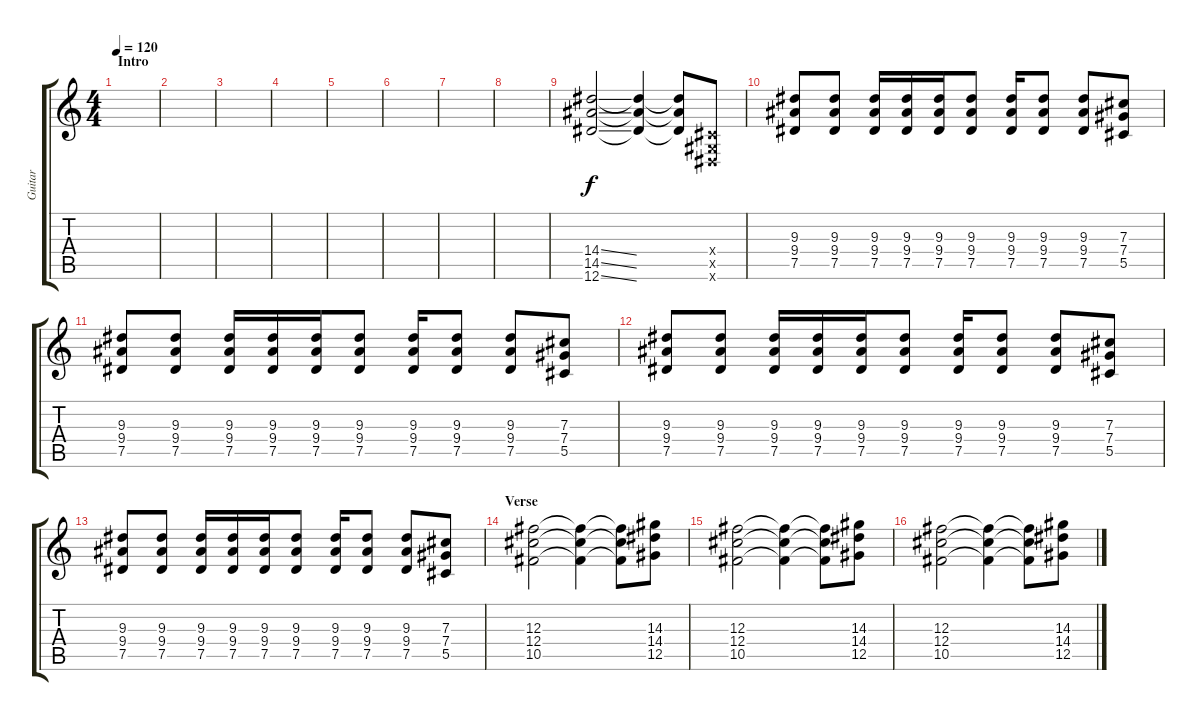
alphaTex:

\track ("Guitar" "Guitar") {instrument distortionguitar}
\staff {score tabs}
\tuning (Eb4 Bb3 Gb3 Db3 Ab2 Eb2) {hide}
\ts (4 4)
\section ("" "Intro")
\tempo 120
\clef g2
\ks c
|
|
|
|
|
|
|
|
(14.4{ss} 14.5{ss} 12.6{ss}).2 (14.4{t} 14.5{t} 12.6{t}).4 (14.4{t} 14.5{t} 12.6{t}).8 (0.4{x} 0.5{x} 0.6{x}).8 |
(9.3 9.4 7.5).8 (9.3 9.4 7.5).8 (9.3 9.4 7.5).16 (9.3 9.4 7.5).16 (9.3 9.4 7.5).16 (9.3 9.4 7.5).8 (9.3 9.4 7.5).16 (9.3 9.4 7.5).8 (9.3 9.4 7.5).8 (7.3 7.4 5.5).8 |
(9.3 9.4 7.5).8 (9.3 9.4 7.5).8 (9.3 9.4 7.5).16 (9.3 9.4 7.5).16 (9.3 9.4 7.5).16 (9.3 9.4 7.5).8 (9.3 9.4 7.5).16 (9.3 9.4 7.5).8 (9.3 9.4 7.5).8 (7.3 7.4 5.5).8 |
(9.3 9.4 7.5).8 (9.3 9.4 7.5).8 (9.3 9.4 7.5).16 (9.3 9.4 7.5).16 (9.3 9.4 7.5).16 (9.3 9.4 7.5).8 (9.3 9.4 7.5).16 (9.3 9.4 7.5).8 (9.3 9.4 7.5).8 (7.3 7.4 5.5).8 |
(9.3 9.4 7.5).8 (9.3 9.4 7.5).8 (9.3 9.4 7.5).16 (9.3 9.4 7.5).16 (9.3 9.4 7.5).16 (9.3 9.4 7.5).8 (9.3 9.4 7.5).16 (9.3 9.4 7.5).8 (9.3 9.4 7.5).8 (7.3 7.4 5.5).8 |
\section ("" "Verse")
(12.3 12.4 10.5).2 (12.3{t} 12.4{t} 10.5{t}).4 (12.3{t} 12.4{t} 10.5{t}).8 (14.3 14.4 12.5).8 |
(12.3 12.4 10.5).2 (12.3{t} 12.4{t} 10.5{t}).4 (12.3{t} 12.4{t} 10.5{t}).8 (14.3 14.4 12.5).8 |
(12.3 12.4 10.5).2 (12.3{t} 12.4{t} 10.5{t}).4 (12.3{t} 12.4{t} 10.5{t}).8 (14.3 14.4 12.5).8
